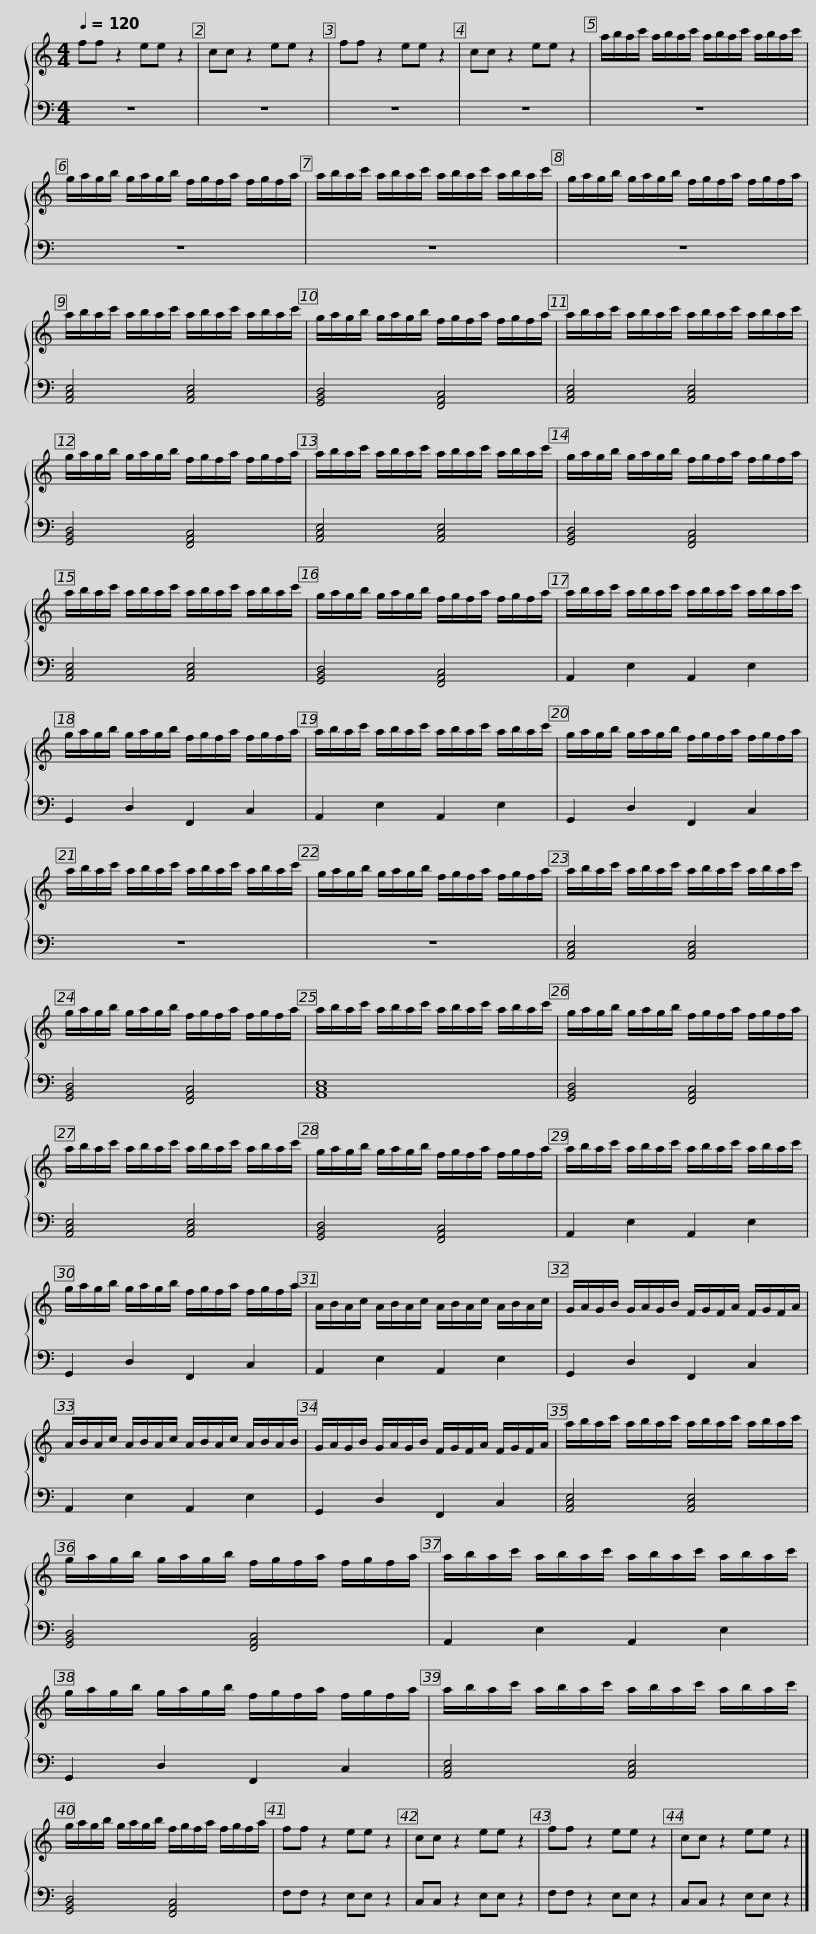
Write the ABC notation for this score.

X:1
%%score { 1 | 2 }
L:1/8
Q:1/4=120
M:4/4
I:linebreak $
K:C
V:1 treble
V:2 bass
V:1
 ff z2 ee z2 | cc z2 ee z2 | ff z2 ee z2 | cc z2 ee z2 |$ a/b/a/c'/ a/b/a/c'/ a/b/a/c'/ a/b/a/c'/ | %5
 g/a/g/b/ g/a/g/b/ f/g/f/a/ f/g/f/a/ |$ a/b/a/c'/ a/b/a/c'/ a/b/a/c'/ a/b/a/c'/ | g/a/g/b/ g/a/g/b/ f/g/f/a/ f/g/f/a/ |$ a/b/a/c'/ a/b/a/c'/ a/b/a/c'/ a/b/a/c'/ | g/a/g/b/ g/a/g/b/ f/g/f/a/ f/g/f/a/ |$ %10
 a/b/a/c'/ a/b/a/c'/ a/b/a/c'/ a/b/a/c'/ | g/a/g/b/ g/a/g/b/ f/g/f/a/ f/g/f/a/ |$ a/b/a/c'/ a/b/a/c'/ a/b/a/c'/ a/b/a/c'/ | g/a/g/b/ g/a/g/b/ f/g/f/a/ f/g/f/a/ |$ a/b/a/c'/ a/b/a/c'/ a/b/a/c'/ a/b/a/c'/ | %15
 g/a/g/b/ g/a/g/b/ f/g/f/a/ f/g/f/a/ |$ a/b/a/c'/ a/b/a/c'/ a/b/a/c'/ a/b/a/c'/ | g/a/g/b/ g/a/g/b/ f/g/f/a/ f/g/f/a/ |$ a/b/a/c'/ a/b/a/c'/ a/b/a/c'/ a/b/a/c'/ | g/a/g/b/ g/a/g/b/ f/g/f/a/ f/g/f/a/ |$ %20
 a/b/a/c'/ a/b/a/c'/ a/b/a/c'/ a/b/a/c'/ | g/a/g/b/ g/a/g/b/ f/g/f/a/ f/g/f/a/ |$ a/b/a/c'/ a/b/a/c'/ a/b/a/c'/ a/b/a/c'/ | g/a/g/b/ g/a/g/b/ f/g/f/a/ f/g/f/a/ |$ a/b/a/c'/ a/b/a/c'/ a/b/a/c'/ a/b/a/c'/ | %25
 g/a/g/b/ g/a/g/b/ f/g/f/a/ f/g/f/a/ |$ a/b/a/c'/ a/b/a/c'/ a/b/a/c'/ a/b/a/c'/ | g/a/g/b/ g/a/g/b/ f/g/f/a/ f/g/f/a/ |$ a/b/a/c'/ a/b/a/c'/ a/b/a/c'/ a/b/a/c'/ | g/a/g/b/ g/a/g/b/ f/g/f/a/ f/g/f/a/ |$ %30
 A/B/A/c/ A/B/A/c/ A/B/A/c/ A/B/A/c/ | G/A/G/B/ G/A/G/B/ F/G/F/A/ F/G/F/A/ | A/B/A/c/ A/B/A/c/ A/B/A/c/ A/B/A/B/ |$ G/A/G/B/ G/A/G/B/ F/G/F/A/ F/G/F/A/ | a/b/a/c'/ a/b/a/c'/ a/b/a/c'/ a/b/a/c'/ |$ %35
 g/a/g/b/ g/a/g/b/ f/g/f/a/ f/g/f/a/ | a/b/a/c'/ a/b/a/c'/ a/b/a/c'/ a/b/a/c'/ |$ g/a/g/b/ g/a/g/b/ f/g/f/a/ f/g/f/a/ | a/b/a/c'/ a/b/a/c'/ a/b/a/c'/ a/b/a/c'/ |$ g/a/g/b/ g/a/g/b/ f/g/f/a/ f/g/f/a/ | %40
 ff z2 ee z2 | cc z2 ee z2 | ff z2 ee z2 | cc z2 ee z2 |] %44
V:2
 z8 | z8 | z8 | z8 |$ z8 | %5
 z8 |$ z8 | z8 |$ [A,,C,E,]4 [A,,C,E,]4 | [G,,B,,D,]4 [F,,A,,C,]4 |$ %10
 [A,,C,E,]4 [A,,C,E,]4 | [G,,B,,D,]4 [F,,A,,C,]4 |$ [A,,C,E,]4 [A,,C,E,]4 | [G,,B,,D,]4 [F,,A,,C,]4 |$ [A,,C,E,]4 [A,,C,E,]4 | %15
 [G,,B,,D,]4 [F,,A,,C,]4 |$ A,,2 E,2 A,,2 E,2 | G,,2 D,2 F,,2 C,2 |$ A,,2 E,2 A,,2 E,2 | G,,2 D,2 F,,2 C,2 |$ %20
 z8 | z8 |$ [A,,C,E,]4 [A,,C,E,]4 | [G,,B,,D,]4 [F,,A,,C,]4 |$ [A,,C,E,]8 | %25
 [G,,B,,D,]4 [F,,A,,C,]4 |$ [A,,C,E,]4 [A,,C,E,]4 | [G,,B,,D,]4 [F,,A,,C,]4 |$ A,,2 E,2 A,,2 E,2 | G,,2 D,2 F,,2 C,2 |$ %30
 A,,2 E,2 A,,2 E,2 | G,,2 D,2 F,,2 C,2 | A,,2 E,2 A,,2 E,2 |$ G,,2 D,2 F,,2 C,2 | [A,,C,E,]4 [A,,C,E,]4 |$ %35
 [G,,B,,D,]4 [F,,A,,C,]4 | A,,2 E,2 A,,2 E,2 |$ G,,2 D,2 F,,2 C,2 | [A,,C,E,]4 [A,,C,E,]4 |$ [G,,B,,D,]4 [F,,A,,C,]4 | %40
 F,F, z2 E,E, z2 | C,C, z2 E,E, z2 | F,F, z2 E,E, z2 | C,C, z2 E,E, z2 |] %44
